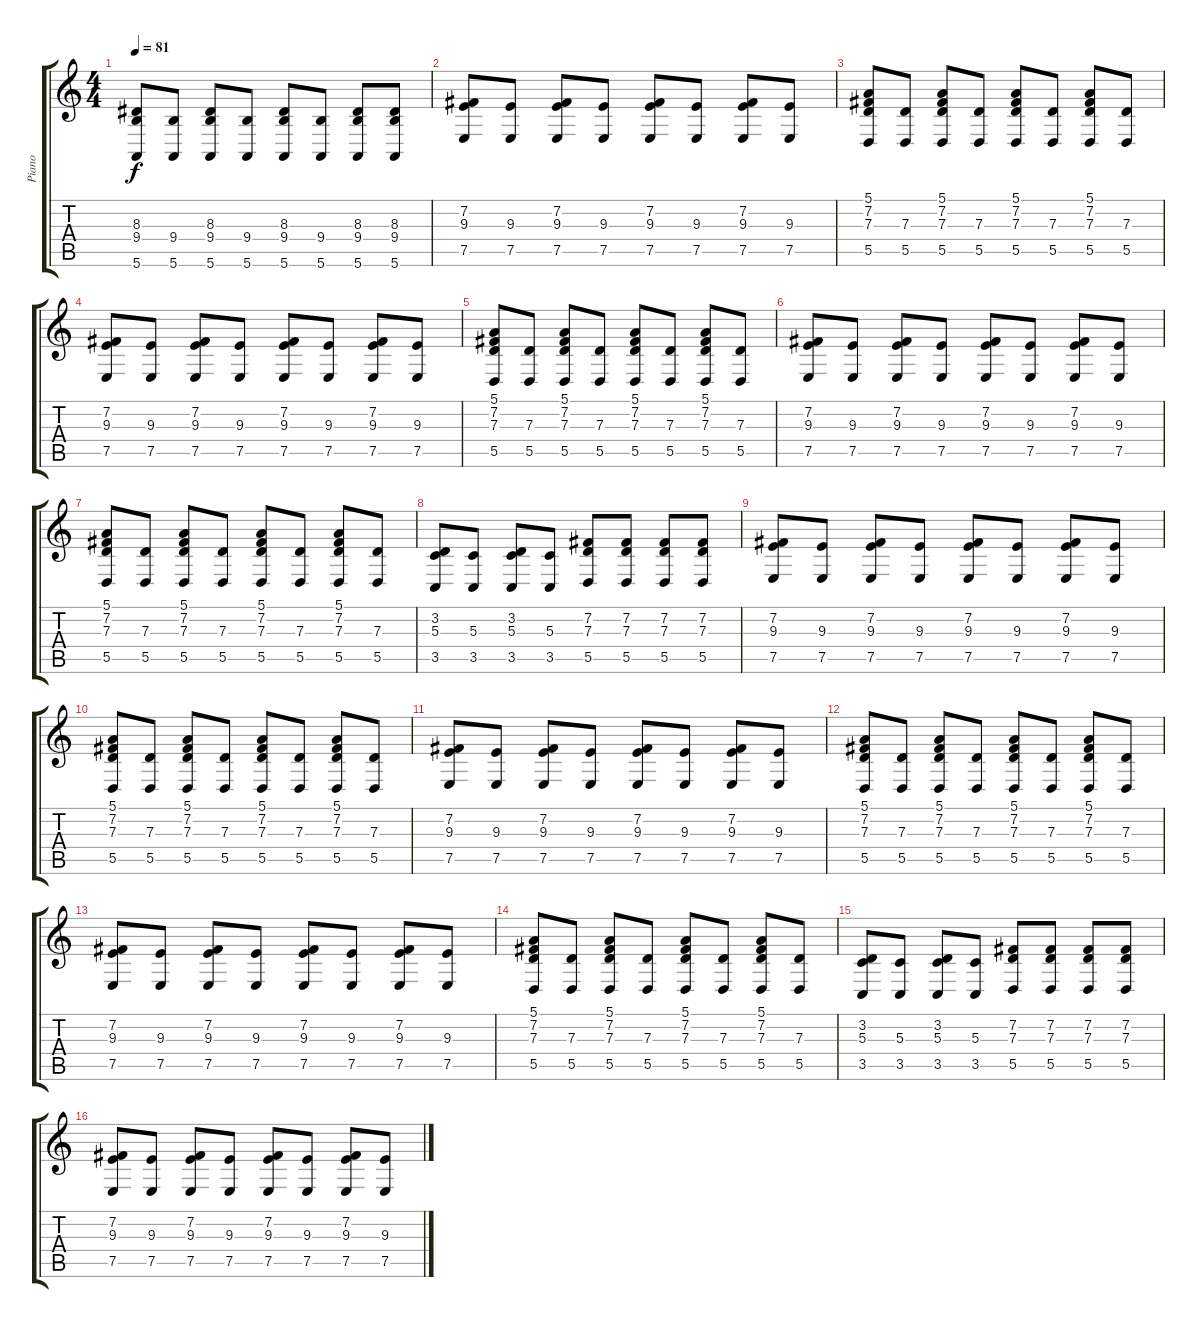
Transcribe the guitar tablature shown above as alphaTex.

\track ("Piano" "Piano") {instrument electricgrandpiano}
\staff {score tabs}
\tuning (E4 B3 G3 D3 A2 E2) {hide}
\ts (4 4)
\tempo 81
\clef g2
\ks c
(8.3 9.4 5.6).8{dy f} (9.4 5.6).8 (8.3 9.4 5.6).8 (9.4 5.6).8 (8.3 9.4 5.6).8 (9.4 5.6).8 (8.3 9.4 5.6).8 (8.3 9.4 5.6).8 |
(7.2 9.3 7.5).8 (9.3 7.5).8 (7.2 9.3 7.5).8 (9.3 7.5).8 (7.2 9.3 7.5).8 (9.3 7.5).8 (7.2 9.3 7.5).8 (9.3 7.5).8 |
(5.1 7.2 7.3 5.5).8 (7.3 5.5).8 (5.1 7.2 7.3 5.5).8 (7.3 5.5).8 (5.1 7.2 7.3 5.5).8 (7.3 5.5).8 (5.1 7.2 7.3 5.5).8 (7.3 5.5).8 |
(7.2 9.3 7.5).8 (9.3 7.5).8 (7.2 9.3 7.5).8 (9.3 7.5).8 (7.2 9.3 7.5).8 (9.3 7.5).8 (7.2 9.3 7.5).8 (9.3 7.5).8 |
(5.1 7.2 7.3 5.5).8 (7.3 5.5).8 (5.1 7.2 7.3 5.5).8 (7.3 5.5).8 (5.1 7.2 7.3 5.5).8 (7.3 5.5).8 (5.1 7.2 7.3 5.5).8 (7.3 5.5).8 |
(7.2 9.3 7.5).8 (9.3 7.5).8 (7.2 9.3 7.5).8 (9.3 7.5).8 (7.2 9.3 7.5).8 (9.3 7.5).8 (7.2 9.3 7.5).8 (9.3 7.5).8 |
(5.1 7.2 7.3 5.5).8 (7.3 5.5).8 (5.1 7.2 7.3 5.5).8 (7.3 5.5).8 (5.1 7.2 7.3 5.5).8 (7.3 5.5).8 (5.1 7.2 7.3 5.5).8 (7.3 5.5).8 |
(3.2 5.3 3.5).8 (5.3 3.5).8 (3.2 5.3 3.5).8 (5.3 3.5).8 (7.2 7.3 5.5).8 (7.2 7.3 5.5).8 (7.2 7.3 5.5).8 (7.2 7.3 5.5).8 |
(7.2 9.3 7.5).8 (9.3 7.5).8 (7.2 9.3 7.5).8 (9.3 7.5).8 (7.2 9.3 7.5).8 (9.3 7.5).8 (7.2 9.3 7.5).8 (9.3 7.5).8 |
(5.1 7.2 7.3 5.5).8 (7.3 5.5).8 (5.1 7.2 7.3 5.5).8 (7.3 5.5).8 (5.1 7.2 7.3 5.5).8 (7.3 5.5).8 (5.1 7.2 7.3 5.5).8 (7.3 5.5).8 |
(7.2 9.3 7.5).8 (9.3 7.5).8 (7.2 9.3 7.5).8 (9.3 7.5).8 (7.2 9.3 7.5).8 (9.3 7.5).8 (7.2 9.3 7.5).8 (9.3 7.5).8 |
(5.1 7.2 7.3 5.5).8 (7.3 5.5).8 (5.1 7.2 7.3 5.5).8 (7.3 5.5).8 (5.1 7.2 7.3 5.5).8 (7.3 5.5).8 (5.1 7.2 7.3 5.5).8 (7.3 5.5).8 |
(7.2 9.3 7.5).8 (9.3 7.5).8 (7.2 9.3 7.5).8 (9.3 7.5).8 (7.2 9.3 7.5).8 (9.3 7.5).8 (7.2 9.3 7.5).8 (9.3 7.5).8 |
(5.1 7.2 7.3 5.5).8 (7.3 5.5).8 (5.1 7.2 7.3 5.5).8 (7.3 5.5).8 (5.1 7.2 7.3 5.5).8 (7.3 5.5).8 (5.1 7.2 7.3 5.5).8 (7.3 5.5).8 |
(3.2 5.3 3.5).8 (5.3 3.5).8 (3.2 5.3 3.5).8 (5.3 3.5).8 (7.2 7.3 5.5).8 (7.2 7.3 5.5).8 (7.2 7.3 5.5).8 (7.2 7.3 5.5).8 |
(7.2 9.3 7.5).8 (9.3 7.5).8 (7.2 9.3 7.5).8 (9.3 7.5).8 (7.2 9.3 7.5).8 (9.3 7.5).8 (7.2 9.3 7.5).8 (9.3 7.5).8
